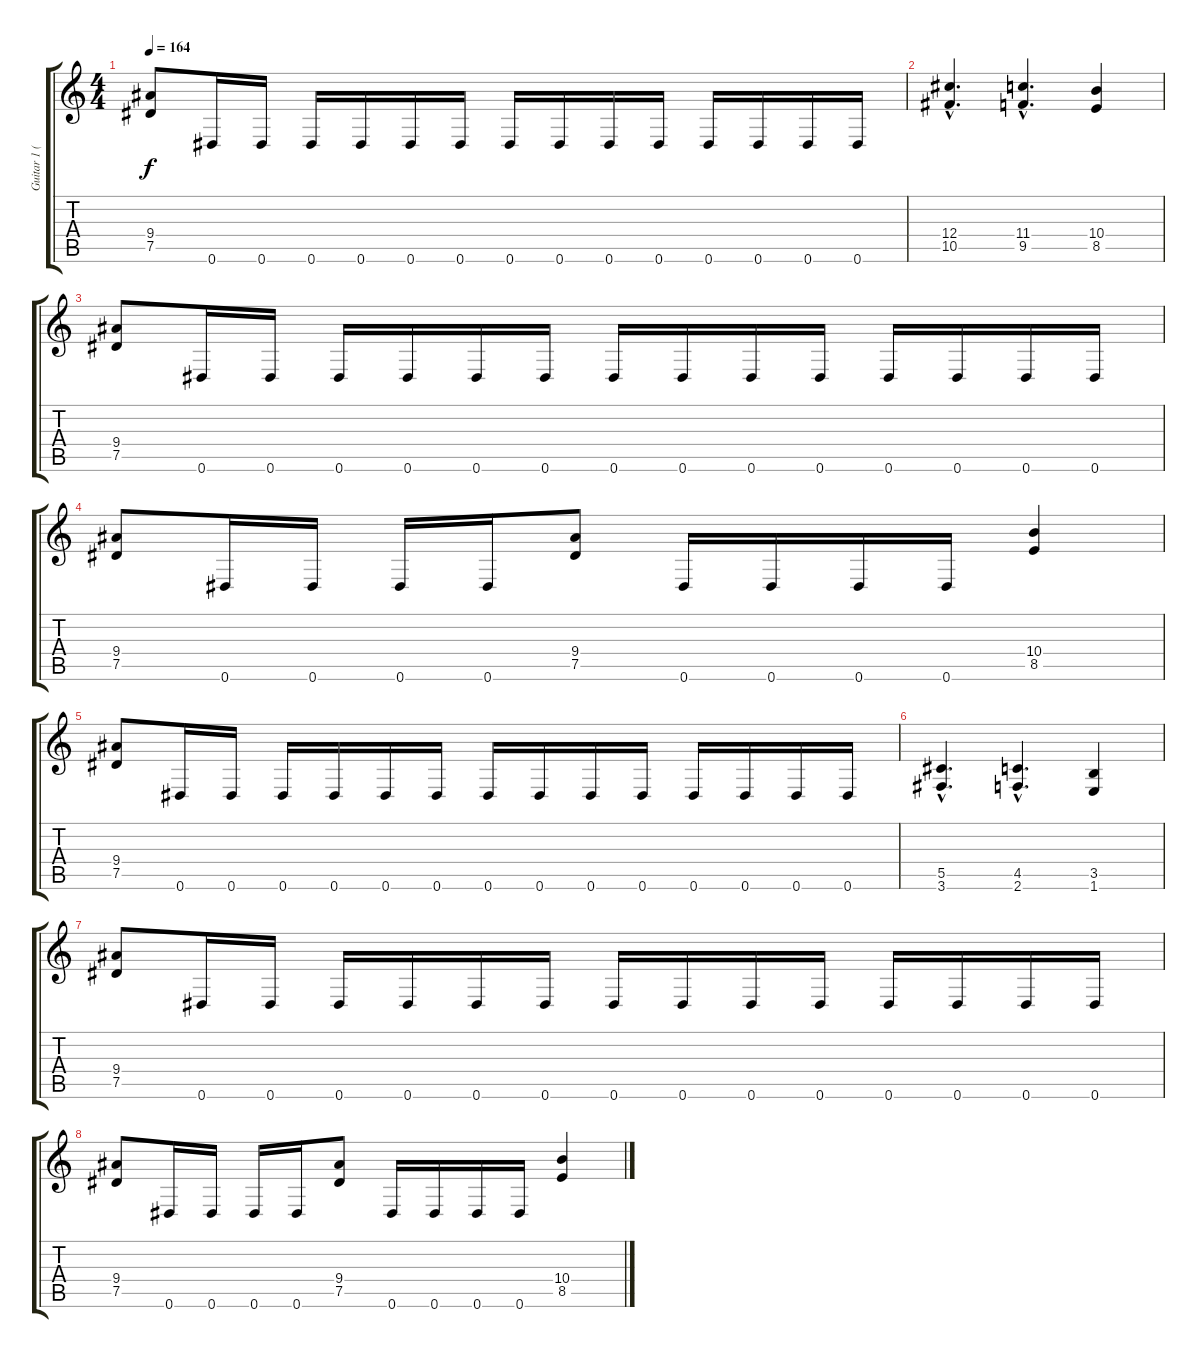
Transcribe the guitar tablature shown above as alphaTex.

\track ("Guitar 1 (Jeff)" "Guitar 1 (") {instrument distortionguitar}
\staff {score tabs}
\tuning (Eb4 Bb3 Gb3 Db3 Ab2 Eb2) {hide}
\ts (4 4)
\tempo 164
\clef g2
\ks c
(9.4 7.5).8{dy f} 0.6.16 0.6.16 0.6.16 0.6.16 0.6.16 0.6.16 0.6.16 0.6.16 0.6.16 0.6.16 0.6.16 0.6.16 0.6.16 0.6.16 |
(12.4{hac} 10.5{hac}).4{d} (11.4{hac} 9.5{hac}).4{d} (10.4 8.5).4 |
(9.4 7.5).8 0.6.16 0.6.16 0.6.16 0.6.16 0.6.16 0.6.16 0.6.16 0.6.16 0.6.16 0.6.16 0.6.16 0.6.16 0.6.16 0.6.16 |
(9.4 7.5).8 0.6.16 0.6.16 0.6.16 0.6.16 (9.4 7.5).8 0.6.16 0.6.16 0.6.16 0.6.16 (10.4 8.5).4 |
(9.4 7.5).8 0.6.16 0.6.16 0.6.16 0.6.16 0.6.16 0.6.16 0.6.16 0.6.16 0.6.16 0.6.16 0.6.16 0.6.16 0.6.16 0.6.16 |
(5.5{hac} 3.6{hac}).4{d} (4.5{hac} 2.6{hac}).4{d} (3.5 1.6).4 |
(9.4 7.5).8 0.6.16 0.6.16 0.6.16 0.6.16 0.6.16 0.6.16 0.6.16 0.6.16 0.6.16 0.6.16 0.6.16 0.6.16 0.6.16 0.6.16 |
(9.4 7.5).8 0.6.16 0.6.16 0.6.16 0.6.16 (9.4 7.5).8 0.6.16 0.6.16 0.6.16 0.6.16 (10.4 8.5).4
